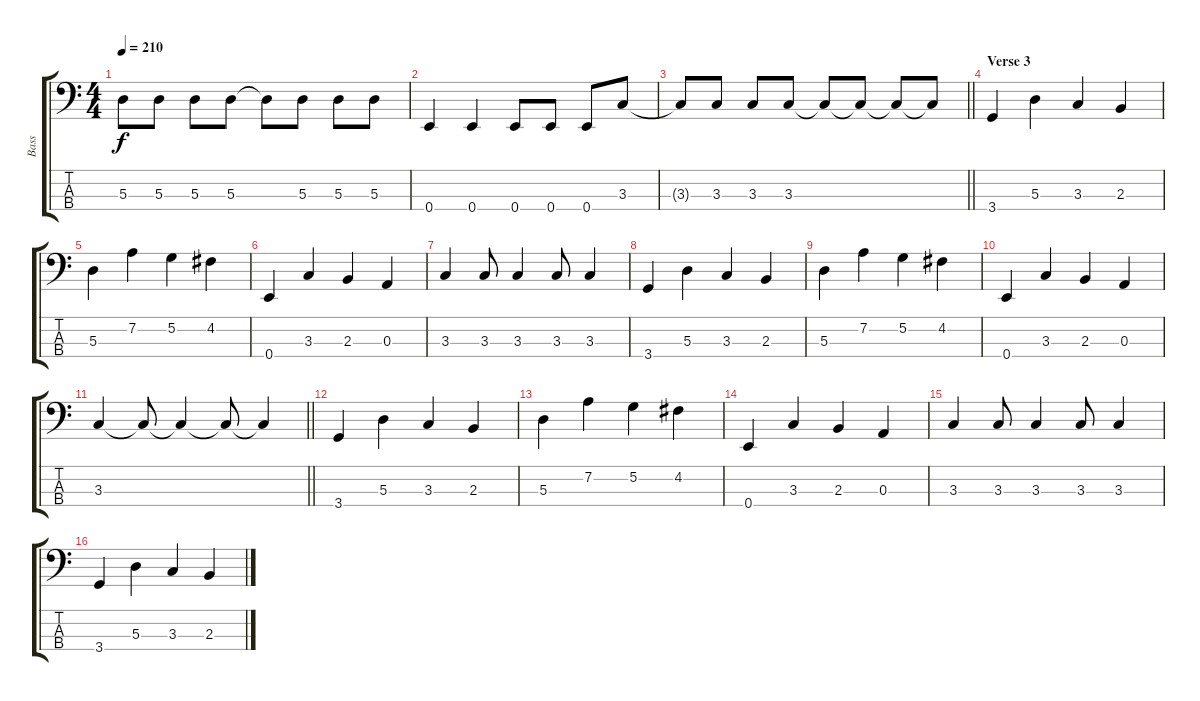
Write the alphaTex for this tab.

\track ("Bass" "Bass") {instrument electricbassfinger}
\staff {score tabs}
\tuning (G2 D2 A1 E1) {hide}
\ts (4 4)
\tempo 210
\clef f4
\ks c
5.3{t}.8{dy f} 5.3.8 5.3.8 5.3.8 5.3{t}.8 5.3.8 5.3.8 5.3.8 |
0.4.4 0.4.4 0.4.8 0.4.8 0.4.8 3.3.8 |
\barLineRight lightlight
3.3{t}.8 3.3.8 3.3.8 3.3.8 3.3{t}.8 3.3{t}.8 3.3{t}.8 3.3{t}.8 |
\section ("" "Verse 3")
3.4.4 5.3.4 3.3.4 2.3.4 |
5.3.4 7.2.4 5.2.4 4.2.4 |
0.4.4 3.3.4 2.3.4 0.3.4 |
3.3.4 3.3.8 3.3.4 3.3.8 3.3.4 |
3.4.4 5.3.4 3.3.4 2.3.4 |
5.3.4 7.2.4 5.2.4 4.2.4 |
0.4.4 3.3.4 2.3.4 0.3.4 |
\barLineRight lightlight
3.3.4 3.3{t}.8 3.3{t}.4 3.3{t}.8 3.3{t}.4 |
\section ("" "")
3.4.4 5.3.4 3.3.4 2.3.4 |
5.3.4 7.2.4 5.2.4 4.2.4 |
0.4.4 3.3.4 2.3.4 0.3.4 |
3.3.4 3.3.8 3.3.4 3.3.8 3.3.4 |
3.4.4 5.3.4 3.3.4 2.3.4
